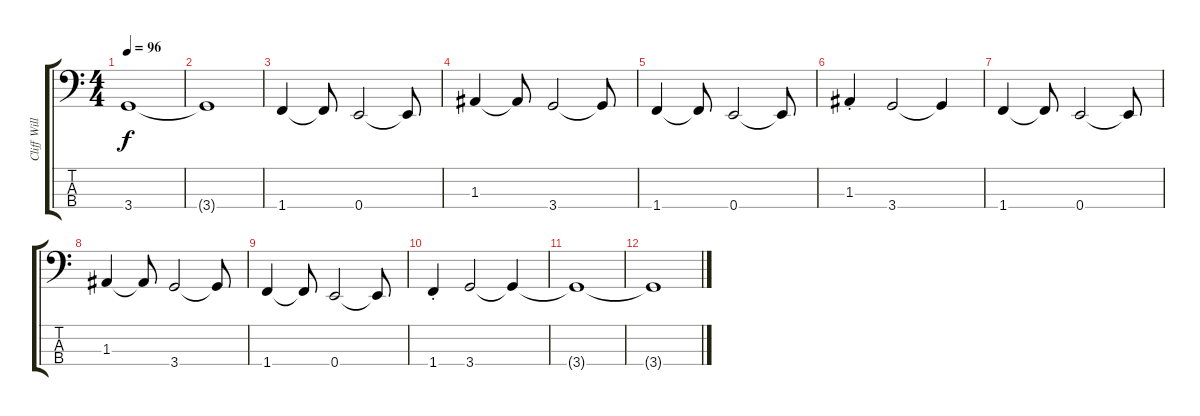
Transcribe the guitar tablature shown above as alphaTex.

\track ("Cliff Williams: Bass Guitar" "Cliff Will") {instrument electricbasspick}
\staff {score tabs}
\tuning (G2 D2 A1 E1) {hide}
\ts (4 4)
\tempo 96
\clef f4
\ks c
3.4{t}.1{dy f} |
3.4{t}.1 |
1.4.4 1.4{t}.8 0.4.2 0.4{t}.8 |
1.3.4 1.3{t}.8 3.4.2 3.4{t}.8 |
1.4.4 1.4{t}.8 0.4.2 0.4{t}.8 |
1.3{st}.4 3.4.2 3.4{t}.4 |
1.4.4 1.4{t}.8 0.4.2 0.4{t}.8 |
1.3.4 1.3{t}.8 3.4.2 3.4{t}.8 |
1.4.4 1.4{t}.8 0.4.2 0.4{t}.8 |
1.4{st}.4 3.4.2 3.4{t}.4 |
3.4{t}.1 |
3.4{t}.1
